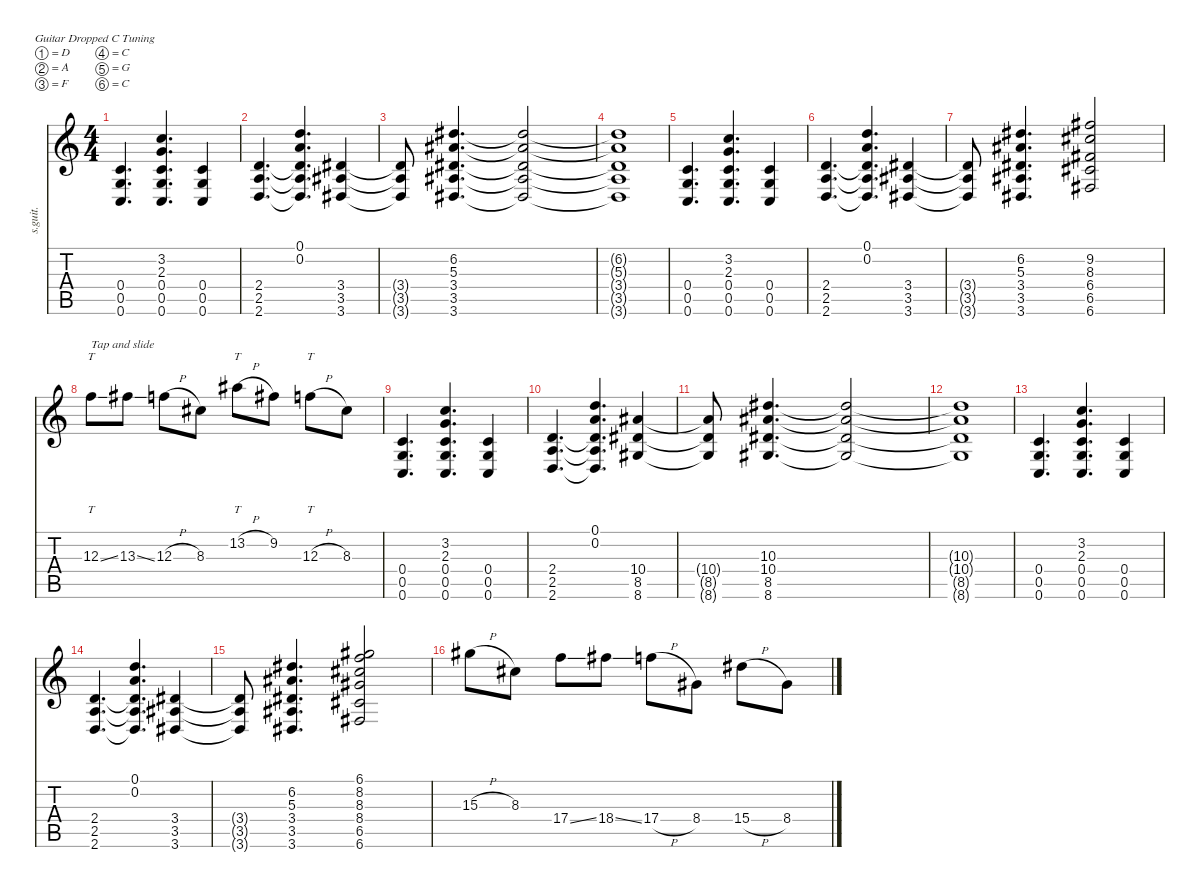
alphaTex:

\defaultSystemsLayout 4
\hideDynamics
\bracketExtendMode nobrackets
\track ("Misha \"Bulb\" Mansoor" "s.guit.") {instrument distortionguitar}
\staff {score tabs}
\tuning (D4 A3 F3 C3 G2 C2)
\ts (4 4)
\tempo (213 hide)
\clef g2
\ks c
(0.4 0.5 0.6).4{d lyrics (0 "") lyrics (1 "") lyrics (2 "") lyrics (3 "") lyrics (4 "") dy mf} (3.2 2.3 0.4 0.5 0.6).4{d lyrics (0 "") lyrics (1 "") lyrics (2 "") lyrics (3 "") lyrics (4 "")} (0.4 0.5 0.6).4{lyrics (0 "") lyrics (1 "") lyrics (2 "") lyrics (3 "") lyrics (4 "")} |
(2.4 2.5 2.6).4{d lyrics (0 "") lyrics (1 "") lyrics (2 "") lyrics (3 "") lyrics (4 "")} (0.1 0.2 2.4{t} 2.5{t} 2.6{t}).4{d lyrics (0 "") lyrics (1 "") lyrics (2 "") lyrics (3 "") lyrics (4 "")} (3.4{acc #} 3.5{acc #} 3.6{acc #}).4{lyrics (0 "") lyrics (1 "") lyrics (2 "") lyrics (3 "") lyrics (4 "")} |
(3.4{t acc #} 3.5{t acc #} 3.6{t acc #}).8{lyrics (0 "") lyrics (1 "") lyrics (2 "") lyrics (3 "") lyrics (4 "")} (6.2{acc #} 5.3{acc #} 3.4{acc #} 3.5{acc #} 3.6{acc #}).4{d lyrics (0 "") lyrics (1 "") lyrics (2 "") lyrics (3 "") lyrics (4 "")} (6.2{t acc #} 5.3{t acc #} 3.4{t acc #} 3.5{t acc #} 3.6{t acc #}).2{lyrics (0 "") lyrics (1 "") lyrics (2 "") lyrics (3 "") lyrics (4 "")} |
(6.2{t acc #} 5.3{t acc #} 3.4{t acc #} 3.5{t acc #} 3.6{t acc #}).1{lyrics (0 "") lyrics (1 "") lyrics (2 "") lyrics (3 "") lyrics (4 "")} |
(0.4 0.5 0.6).4{d lyrics (0 "") lyrics (1 "") lyrics (2 "") lyrics (3 "") lyrics (4 "")} (3.2 2.3 0.4 0.5 0.6).4{d lyrics (0 "") lyrics (1 "") lyrics (2 "") lyrics (3 "") lyrics (4 "")} (0.4 0.5 0.6).4{lyrics (0 "") lyrics (1 "") lyrics (2 "") lyrics (3 "") lyrics (4 "")} |
(2.4 2.5 2.6).4{d lyrics (0 "") lyrics (1 "") lyrics (2 "") lyrics (3 "") lyrics (4 "")} (0.1 0.2 2.4{t} 2.5{t} 2.6{t}).4{d lyrics (0 "") lyrics (1 "") lyrics (2 "") lyrics (3 "") lyrics (4 "")} (3.4{acc #} 3.5{acc #} 3.6{acc #}).4{lyrics (0 "") lyrics (1 "") lyrics (2 "") lyrics (3 "") lyrics (4 "")} |
(3.4{t acc #} 3.5{t acc #} 3.6{t acc #}).8{lyrics (0 "") lyrics (1 "") lyrics (2 "") lyrics (3 "") lyrics (4 "")} (6.2{acc #} 5.3{acc #} 3.4{acc #} 3.5{acc #} 3.6{acc #}).4{d lyrics (0 "") lyrics (1 "") lyrics (2 "") lyrics (3 "") lyrics (4 "")} (9.2{acc #} 8.3{acc #} 6.4{acc #} 6.5{acc #} 6.6{acc #}).2{lyrics (0 "") lyrics (1 "") lyrics (2 "") lyrics (3 "") lyrics (4 "")} |
12.3{ss}.8{tt txt "Tap and slide" lyrics (0 "") lyrics (1 "") lyrics (2 "") lyrics (3 "") lyrics (4 "")} 13.3{ss acc #}.8{lyrics (0 "") lyrics (1 "") lyrics (2 "") lyrics (3 "") lyrics (4 "")} 12.3{h}.8{lyrics (0 "") lyrics (1 "") lyrics (2 "") lyrics (3 "") lyrics (4 "")} 8.3{acc #}.8{lyrics (0 "") lyrics (1 "") lyrics (2 "") lyrics (3 "") lyrics (4 "")} 13.2{h acc #}.8{tt lyrics (0 "") lyrics (1 "") lyrics (2 "") lyrics (3 "") lyrics (4 "")} 9.2{acc #}.8{lyrics (0 "") lyrics (1 "") lyrics (2 "") lyrics (3 "") lyrics (4 "")} 12.3{h}.8{tt lyrics (0 "") lyrics (1 "") lyrics (2 "") lyrics (3 "") lyrics (4 "")} 8.3{acc #}.8{lyrics (0 "") lyrics (1 "") lyrics (2 "") lyrics (3 "") lyrics (4 "")} |
(0.4 0.5 0.6).4{d lyrics (0 "") lyrics (1 "") lyrics (2 "") lyrics (3 "") lyrics (4 "")} (3.2 2.3 0.4 0.5 0.6).4{d lyrics (0 "") lyrics (1 "") lyrics (2 "") lyrics (3 "") lyrics (4 "")} (0.4 0.5 0.6).4{lyrics (0 "") lyrics (1 "") lyrics (2 "") lyrics (3 "") lyrics (4 "")} |
(2.4 2.5 2.6).4{d lyrics (0 "") lyrics (1 "") lyrics (2 "") lyrics (3 "") lyrics (4 "")} (0.1 0.2 2.4{t} 2.5{t} 2.6{t}).4{d lyrics (0 "") lyrics (1 "") lyrics (2 "") lyrics (3 "") lyrics (4 "")} (10.4{acc #} 8.5{acc #} 8.6{acc #}).4{lyrics (0 "") lyrics (1 "") lyrics (2 "") lyrics (3 "") lyrics (4 "")} |
(10.4{t acc #} 8.5{t acc #} 8.6{t acc #}).8{lyrics (0 "") lyrics (1 "") lyrics (2 "") lyrics (3 "") lyrics (4 "")} (10.3{acc #} 10.4{acc #} 8.5{acc #} 8.6{acc #}).4{d lyrics (0 "") lyrics (1 "") lyrics (2 "") lyrics (3 "") lyrics (4 "")} (10.3{t acc #} 10.4{t acc #} 8.5{t acc #} 8.6{t acc #}).2{lyrics (0 "") lyrics (1 "") lyrics (2 "") lyrics (3 "") lyrics (4 "")} |
(10.3{t acc #} 10.4{t acc #} 8.5{t acc #} 8.6{t acc #}).1{lyrics (0 "") lyrics (1 "") lyrics (2 "") lyrics (3 "") lyrics (4 "")} |
(0.4 0.5 0.6).4{d lyrics (0 "") lyrics (1 "") lyrics (2 "") lyrics (3 "") lyrics (4 "")} (3.2 2.3 0.4 0.5 0.6).4{d lyrics (0 "") lyrics (1 "") lyrics (2 "") lyrics (3 "") lyrics (4 "")} (0.4 0.5 0.6).4{lyrics (0 "") lyrics (1 "") lyrics (2 "") lyrics (3 "") lyrics (4 "")} |
(2.4 2.5 2.6).4{d lyrics (0 "") lyrics (1 "") lyrics (2 "") lyrics (3 "") lyrics (4 "")} (0.1 0.2 2.4{t} 2.5{t} 2.6{t}).4{d lyrics (0 "") lyrics (1 "") lyrics (2 "") lyrics (3 "") lyrics (4 "")} (3.4{acc #} 3.5{acc #} 3.6{acc #}).4{lyrics (0 "") lyrics (1 "") lyrics (2 "") lyrics (3 "") lyrics (4 "")} |
(3.4{t acc #} 3.5{t acc #} 3.6{t acc #}).8{lyrics (0 "") lyrics (1 "") lyrics (2 "") lyrics (3 "") lyrics (4 "")} (6.2{acc #} 5.3{acc #} 3.4{acc #} 3.5{acc #} 3.6{acc #}).4{d lyrics (0 "") lyrics (1 "") lyrics (2 "") lyrics (3 "") lyrics (4 "")} (6.1{acc #} 8.2 8.3{acc #} 8.4{acc #} 6.5{acc #} 6.6{acc #}).2{lyrics (0 "") lyrics (1 "") lyrics (2 "") lyrics (3 "") lyrics (4 "")} |
15.3{h acc #}.8{lyrics (0 "") lyrics (1 "") lyrics (2 "") lyrics (3 "") lyrics (4 "")} 8.3{acc #}.8{lyrics (0 "") lyrics (1 "") lyrics (2 "") lyrics (3 "") lyrics (4 "")} 17.4{ss}.8{lyrics (0 "") lyrics (1 "") lyrics (2 "") lyrics (3 "") lyrics (4 "")} 18.4{ss acc #}.8{lyrics (0 "") lyrics (1 "") lyrics (2 "") lyrics (3 "") lyrics (4 "")} 17.4{h}.8{lyrics (0 "") lyrics (1 "") lyrics (2 "") lyrics (3 "") lyrics (4 "")} 8.4{acc #}.8{lyrics (0 "") lyrics (1 "") lyrics (2 "") lyrics (3 "") lyrics (4 "")} 15.4{h acc #}.8{lyrics (0 "") lyrics (1 "") lyrics (2 "") lyrics (3 "") lyrics (4 "")} 8.4{acc #}.8{lyrics (0 "") lyrics (1 "") lyrics (2 "") lyrics (3 "") lyrics (4 "")}
